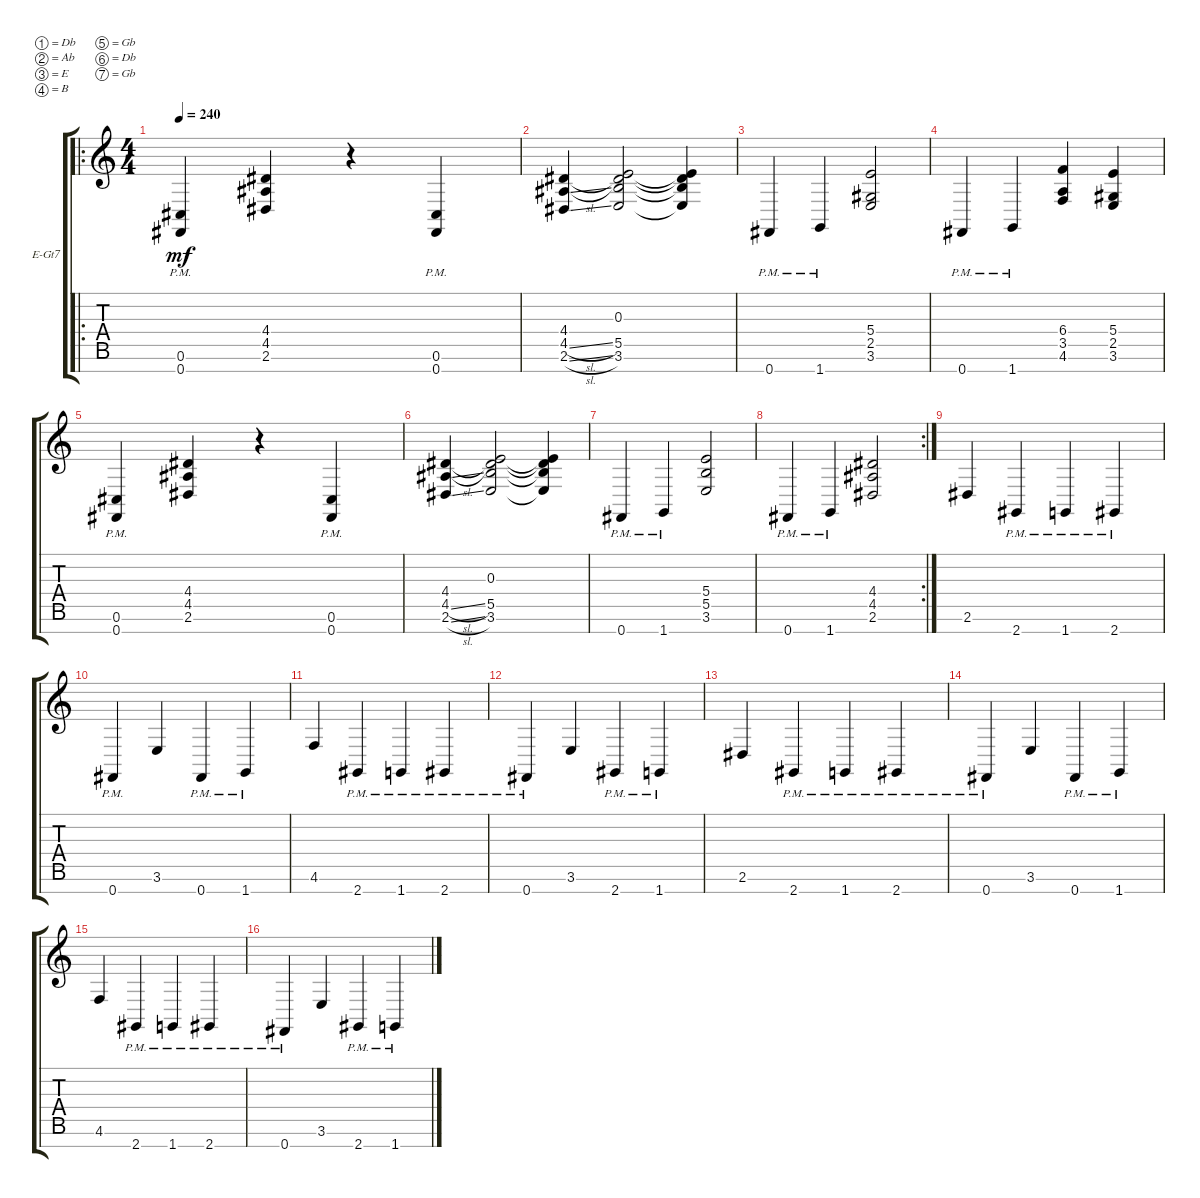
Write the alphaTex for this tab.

\defaultSystemsLayout 4
\bracketExtendMode groupsimilarinstruments
\firstSystemTrackNameOrientation horizontal
\otherSystemsTrackNameOrientation horizontal
\track ("Electric Guitar" "E-Gt7") {instrument overdrivenguitar}
\staff {score tabs}
\tuning (Db4 Ab3 E3 B2 Gb2 Db2 Gb1)
\ro
\ts (4 4)
\tempo 240
\clef g2
\ks c
(0.7{pm} 0.6{pm}).4{dy mf instrument overdrivenguitar} (2.6 4.5 4.4).4 r.4 (0.7{pm} 0.6{pm}).4 |
(2.6{sl} 4.5{sl} 4.4).4 (3.6 5.5 4.4{t} 0.3).2 (3.6{t} 5.5{t} 4.4{t} 0.3{t}).4 |
0.7{pm}.4 1.7{pm}.4 (3.6 2.5 5.4).2 |
0.7{pm}.4 1.7{pm}.4 (4.6 3.5 6.4).4 (3.6 2.5 5.4).4 |
(0.7{pm} 0.6{pm}).4 (2.6 4.5 4.4).4 r.4 (0.7{pm} 0.6{pm}).4 |
(2.6{sl} 4.5{sl} 4.4).4 (3.6 5.5 4.4{t} 0.3).2 (3.6{t} 5.5{t} 4.4{t} 0.3{t}).4 |
0.7{pm}.4 1.7{pm}.4 (3.6 5.5 5.4).2 |
\rc 2
0.7{pm}.4 1.7{pm}.4 (2.6 4.5 4.4).2 |
2.6.4 2.7{pm}.4 1.7{pm}.4 2.7{pm}.4 |
0.7{pm}.4 3.6.4 0.7{pm}.4 1.7{pm}.4 |
4.6.4 2.7{pm}.4 1.7{pm}.4 2.7{pm}.4 |
0.7{pm}.4 3.6.4 2.7{pm}.4 1.7{pm}.4 |
2.6.4 2.7{pm}.4 1.7{pm}.4 2.7{pm}.4 |
0.7{pm}.4 3.6.4 0.7{pm}.4 1.7{pm}.4 |
4.6.4 2.7{pm}.4 1.7{pm}.4 2.7{pm}.4 |
0.7{pm}.4 3.6.4 2.7{pm}.4 1.7{pm}.4
